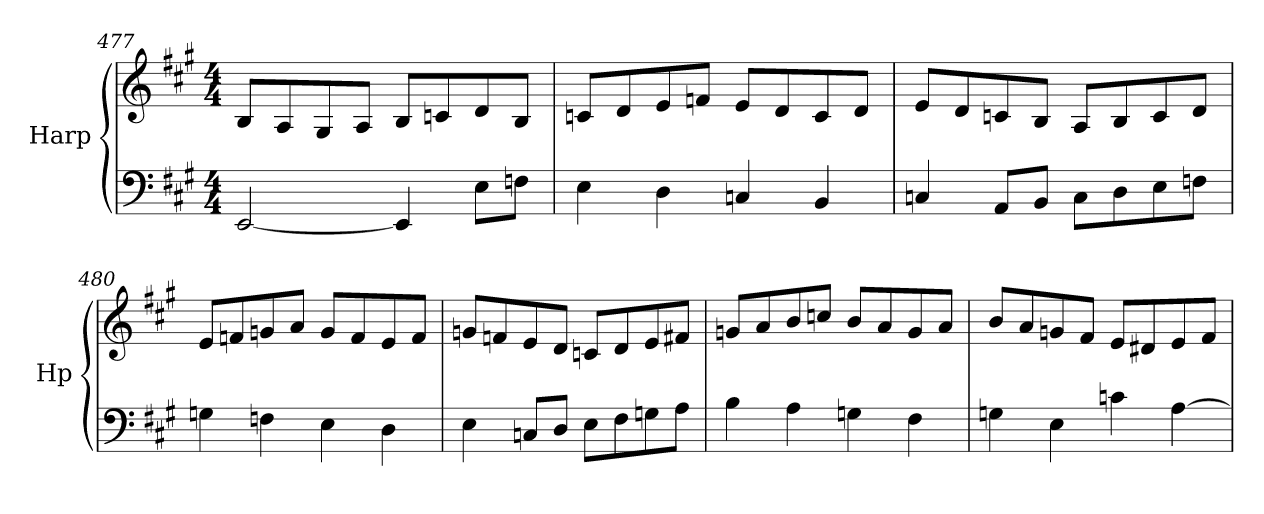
**kern	**kern
*part1	*part1
*staff2	*staff1
*I"Harp	*
*I'Hp	*
!!LO:PB:g=z
*clefF4	*clefG2
*k[f#c#g#]	*k[f#c#g#]
*M4/4	*M4/4
=477	=477
[2EE/	8B/L
.	8A/
.	8G#/
.	8A/J
4EE/]	8B/L
.	8cn/
8E\L	8d/
8Fn\J	8B/J
=478	=478
4E\	8cn/L
.	8d/
4D\	8e/
.	8fn/J
4Cn/	8e/L
.	8d/
4BB/	8c/
.	8d/J
=479	=479
4Cn/	8e/L
.	8d/
8AA/L	8cn/
8BB/J	8B/J
8C\L	8A/L
8D\	8B/
8E\	8c/
8Fn\J	8d/J
=480	=480
4Gn\	8e/L
.	8fn/
4Fn\	8gn/
.	8a/J
4E\	8g/L
.	8f/
4D\	8e/
.	8f/J
!!LO:LB:g=z
=481	=481
4E\	8gn/L
.	8fn/
8Cn/L	8e/
8D/J	8d/J
8E\L	8cn/L
8F#\	8d/
8Gn\	8e/
8A\J	8f#X/J
=482	=482
4B\	8gn/L
.	8a/
4A\	8b/
.	8ccn/J
4Gn\	8b/L
.	8a/
4F#\	8g/
.	8a/J
=483	=483
4Gn\	8b/L
.	8a/
4E\	8gn/
.	8f#/J
4cn\	8e/L
.	8d#X/
[4A\	8e/
.	8f#/J
=	=
*-	*-
